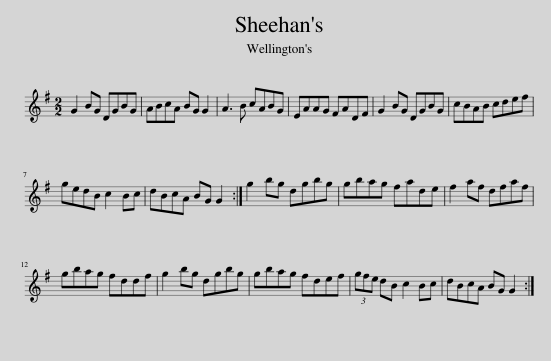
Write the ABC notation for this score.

X:1
L:1/8
M:2/2
I:linebreak $
K:G
V:1 treble
V:1
 G2 BG DGBG | ABcA BG G2 | A3 B cABG | EAAG FADF | G2 BG DGBG | %5
 cBAB cdef |$ gedB c2 Bc | dBcA BG G2 :| g2 bg dgbg | gbag fade | %10
 f2 af dfaf |$ gbag fddf | g2 bg dgbg | gbag fdef | (3gfe dB c2 Bc | %15
 dBcA BG G2 :| %16
